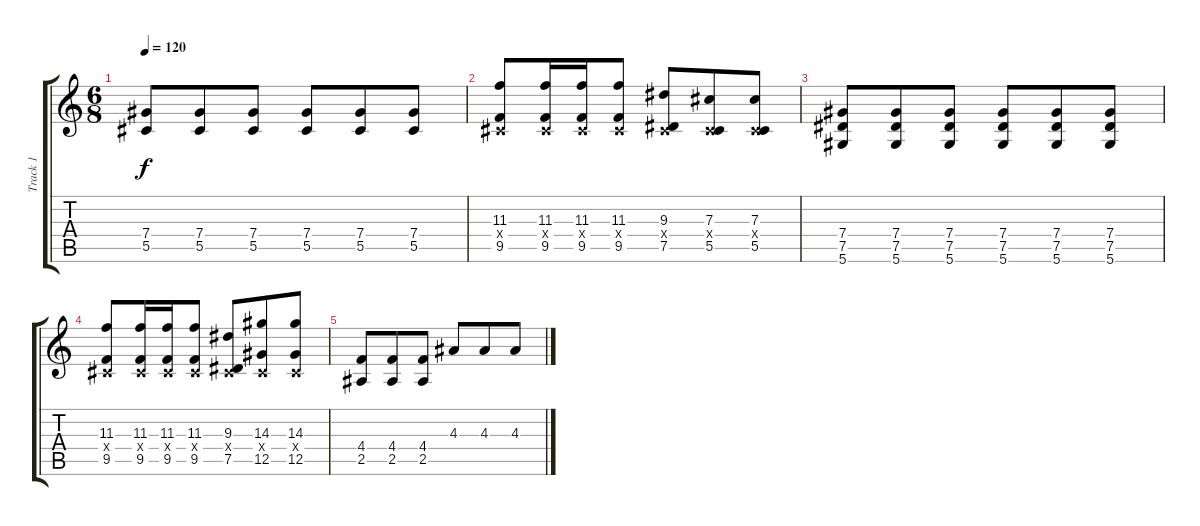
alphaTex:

\track ("Track 1" "Track 1") {instrument overdrivenguitar}
\staff {score tabs}
\tuning (Eb4 Bb3 Gb3 Db3 Ab2 Eb2) {hide}
\ts (6 8)
\tempo 120
\clef g2
\ks c
(7.4 5.5).8{dy f} (7.4 5.5).8 (7.4 5.5).8 (7.4 5.5).8 (7.4 5.5).8 (7.4 5.5).8 |
(11.3 0.4{x} 9.5).8 (11.3 0.4{x} 9.5).16 (11.3 0.4{x} 9.5).16 (11.3 0.4{x} 9.5).8 (9.3 0.4{x} 7.5).8 (7.3 0.4{x} 5.5).8 (7.3 0.4{x} 5.5).8 |
(7.4 7.5 5.6).8 (7.4 7.5 5.6).8 (7.4 7.5 5.6).8 (7.4 7.5 5.6).8 (7.4 7.5 5.6).8 (7.4 7.5 5.6).8 |
(11.3 0.4{x} 9.5).8 (11.3 0.4{x} 9.5).16 (11.3 0.4{x} 9.5).16 (11.3 0.4{x} 9.5).8 (9.3 0.4{x} 7.5).8 (14.3 0.4{x} 12.5).8 (14.3 0.4{x} 12.5).8 |
(4.4 2.5).8 (4.4 2.5).8 (4.4 2.5).8 4.3.8 4.3.8 4.3.8
